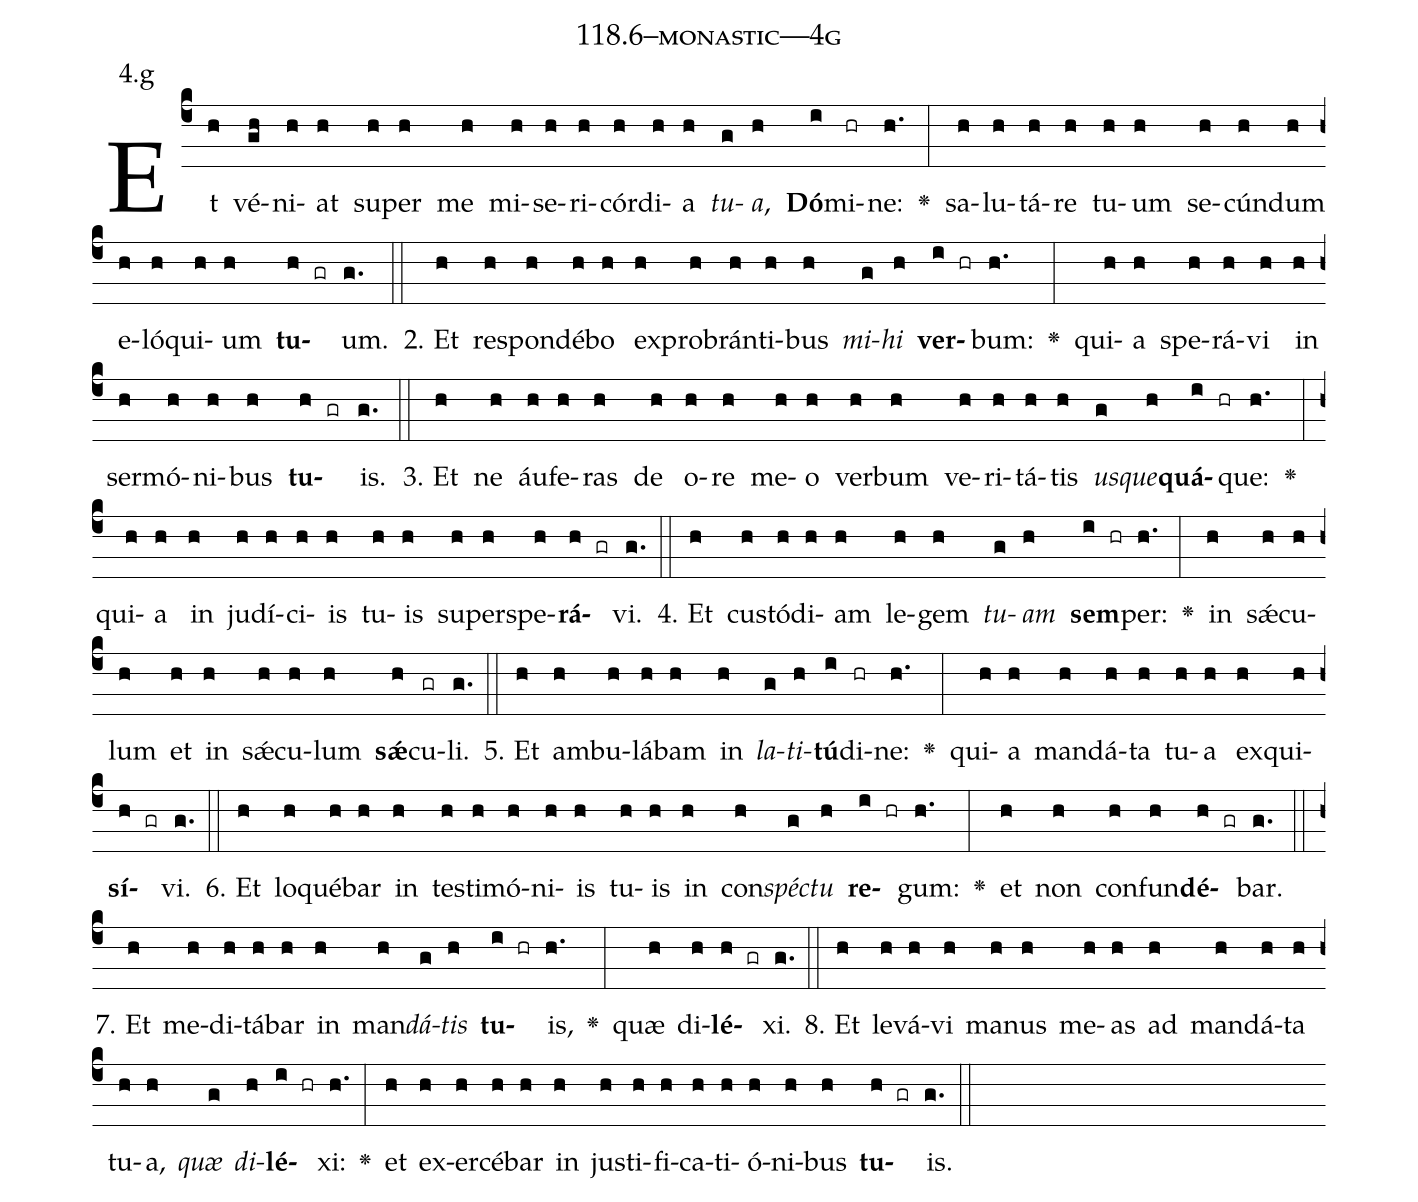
name: 118.6--monastic---4g;
annotation: 4.g;
%%
(c4)Et(h) vé(gh)ni(h)at(h) su(h)per(h) me(h) mi(h)se(h)ri(h)cór(h)di(h)a(h) <i>tu</i>(g)<i>a</i>,(h) <b>Dó</b>(i)mi(hr)ne:(h.) <v>\greheightstar</v>(:) sa(h)lu(h)tá(h)re(h) tu(h)um(h) se(h)cún(h)dum(h) e(h)ló(h)qui(h)um(h) <b>tu</b>(h gr)um.(g.) (::)
2. Et(h) re(h)spon(h)dé(h)bo(h) ex(h)pro(h)brán(h)ti(h)bus(h) <i>mi</i>(g)<i>hi</i>(h) <b>ver</b>(i hr)bum:(h.) <v>\greheightstar</v>(:) qui(h)a(h) spe(h)rá(h)vi(h) in(h) ser(h)mó(h)ni(h)bus(h) <b>tu</b>(h gr)is.(g.) (::)
3. Et(h) ne(h) áu(h)fe(h)ras(h) de(h) o(h)re(h) me(h)o(h) ver(h)bum(h) ve(h)ri(h)tá(h)tis(h) <i>us</i>(g)<i>que</i>(h)<b>quá</b>(i hr)que:(h.) <v>\greheightstar</v>(:) qui(h)a(h) in(h) ju(h)dí(h)ci(h)is(h) tu(h)is(h) su(h)per(h)spe(h)<b>rá</b>(h gr)vi.(g.) (::)
4. Et(h) cus(h)tó(h)di(h)am(h) le(h)gem(h) <i>tu</i>(g)<i>am</i>(h) <b>sem</b>(i hr)per:(h.) <v>\greheightstar</v>(:) in(h) sǽ(h)cu(h)lum(h) et(h) in(h) sǽ(h)cu(h)lum(h) <b>sǽ</b>(h)cu(gr)li.(g.) (::)
5. Et(h) am(h)bu(h)lá(h)bam(h) in(h) <i>la</i>(g)<i>ti</i>(h)<b>tú</b>(i)di(hr)ne:(h.) <v>\greheightstar</v>(:) qui(h)a(h) man(h)dá(h)ta(h) tu(h)a(h) ex(h)qui(h)<b>sí</b>(h gr)vi.(g.) (::)
6. Et(h) lo(h)qué(h)bar(h) in(h) tes(h)ti(h)mó(h)ni(h)is(h) tu(h)is(h) in(h) con(h)<i>spéc</i>(g)<i>tu</i>(h) <b>re</b>(i hr)gum:(h.) <v>\greheightstar</v>(:) et(h) non(h) con(h)fun(h)<b>dé</b>(h gr)bar.(g.) (::)
7. Et(h) me(h)di(h)tá(h)bar(h) in(h) man(h)<i>dá</i>(g)<i>tis</i>(h) <b>tu</b>(i hr)is,(h.) <v>\greheightstar</v>(:) quæ(h) di(h)<b>lé</b>(h gr)xi.(g.) (::)
8. Et(h) le(h)vá(h)vi(h) ma(h)nus(h) me(h)as(h) ad(h) man(h)dá(h)ta(h) tu(h)a,(h) <i>quæ</i>(g) <i>di</i>(h)<b>lé</b>(i hr)xi:(h.) <v>\greheightstar</v>(:) et(h) ex(h)er(h)cé(h)bar(h) in(h) jus(h)ti(h)fi(h)ca(h)ti(h)ó(h)ni(h)bus(h) <b>tu</b>(h gr)is.(g.) (::)
